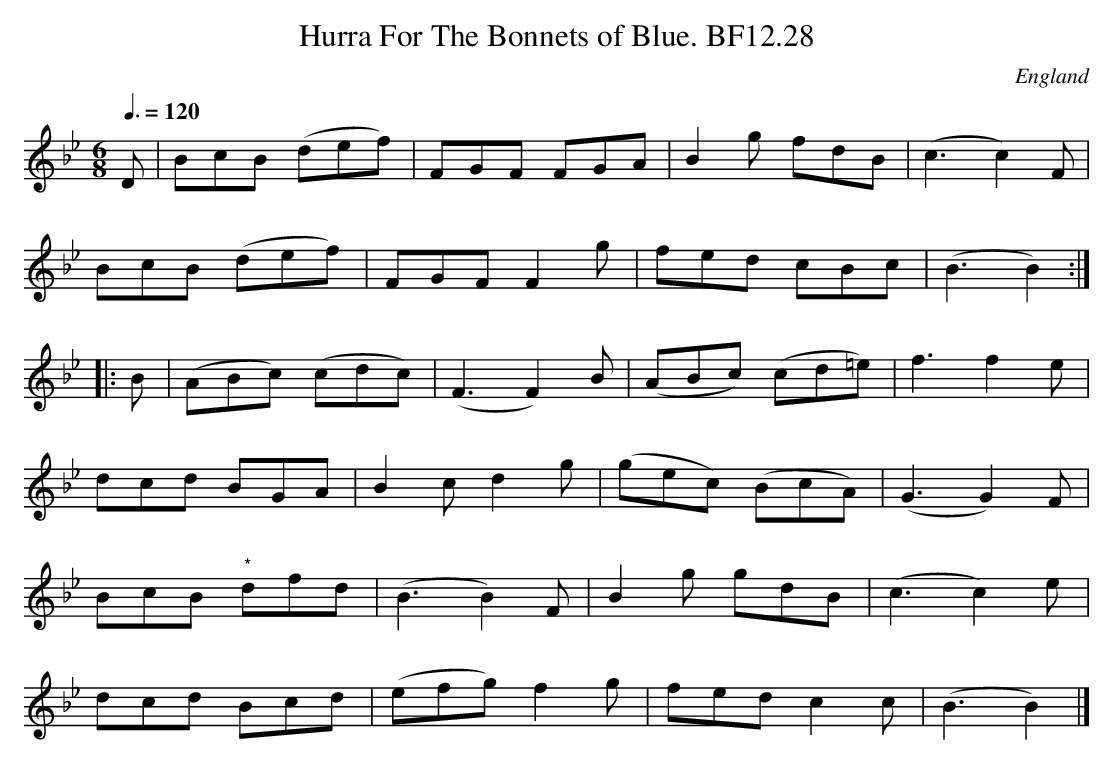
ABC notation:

X:1
T:Hurra For The Bonnets of Blue. BF12.28
M:6/8
L:1/8
Q:3/8=120
O:England
notC:In T.Browne's hand
K:Bb major
D|BcB (def)|FGF FGA|B2g fdB|(c3c2)F|!
BcB (def)|FGF F2g|fed cBc|(B3B2):|!
|:B|(ABc) (cdc)|(F3F2)B|(ABc) (cd=e)|f3f2e|!
dcd BGA|B2cd2g|(gec) (BcA)|(G3G2)F|!
BcB"^*" dfd|(B3B2)F|B2g gdB|(c3c2)e|!
dcd Bcd|(efg)f2g|fed c2c|(B3B2)|]
